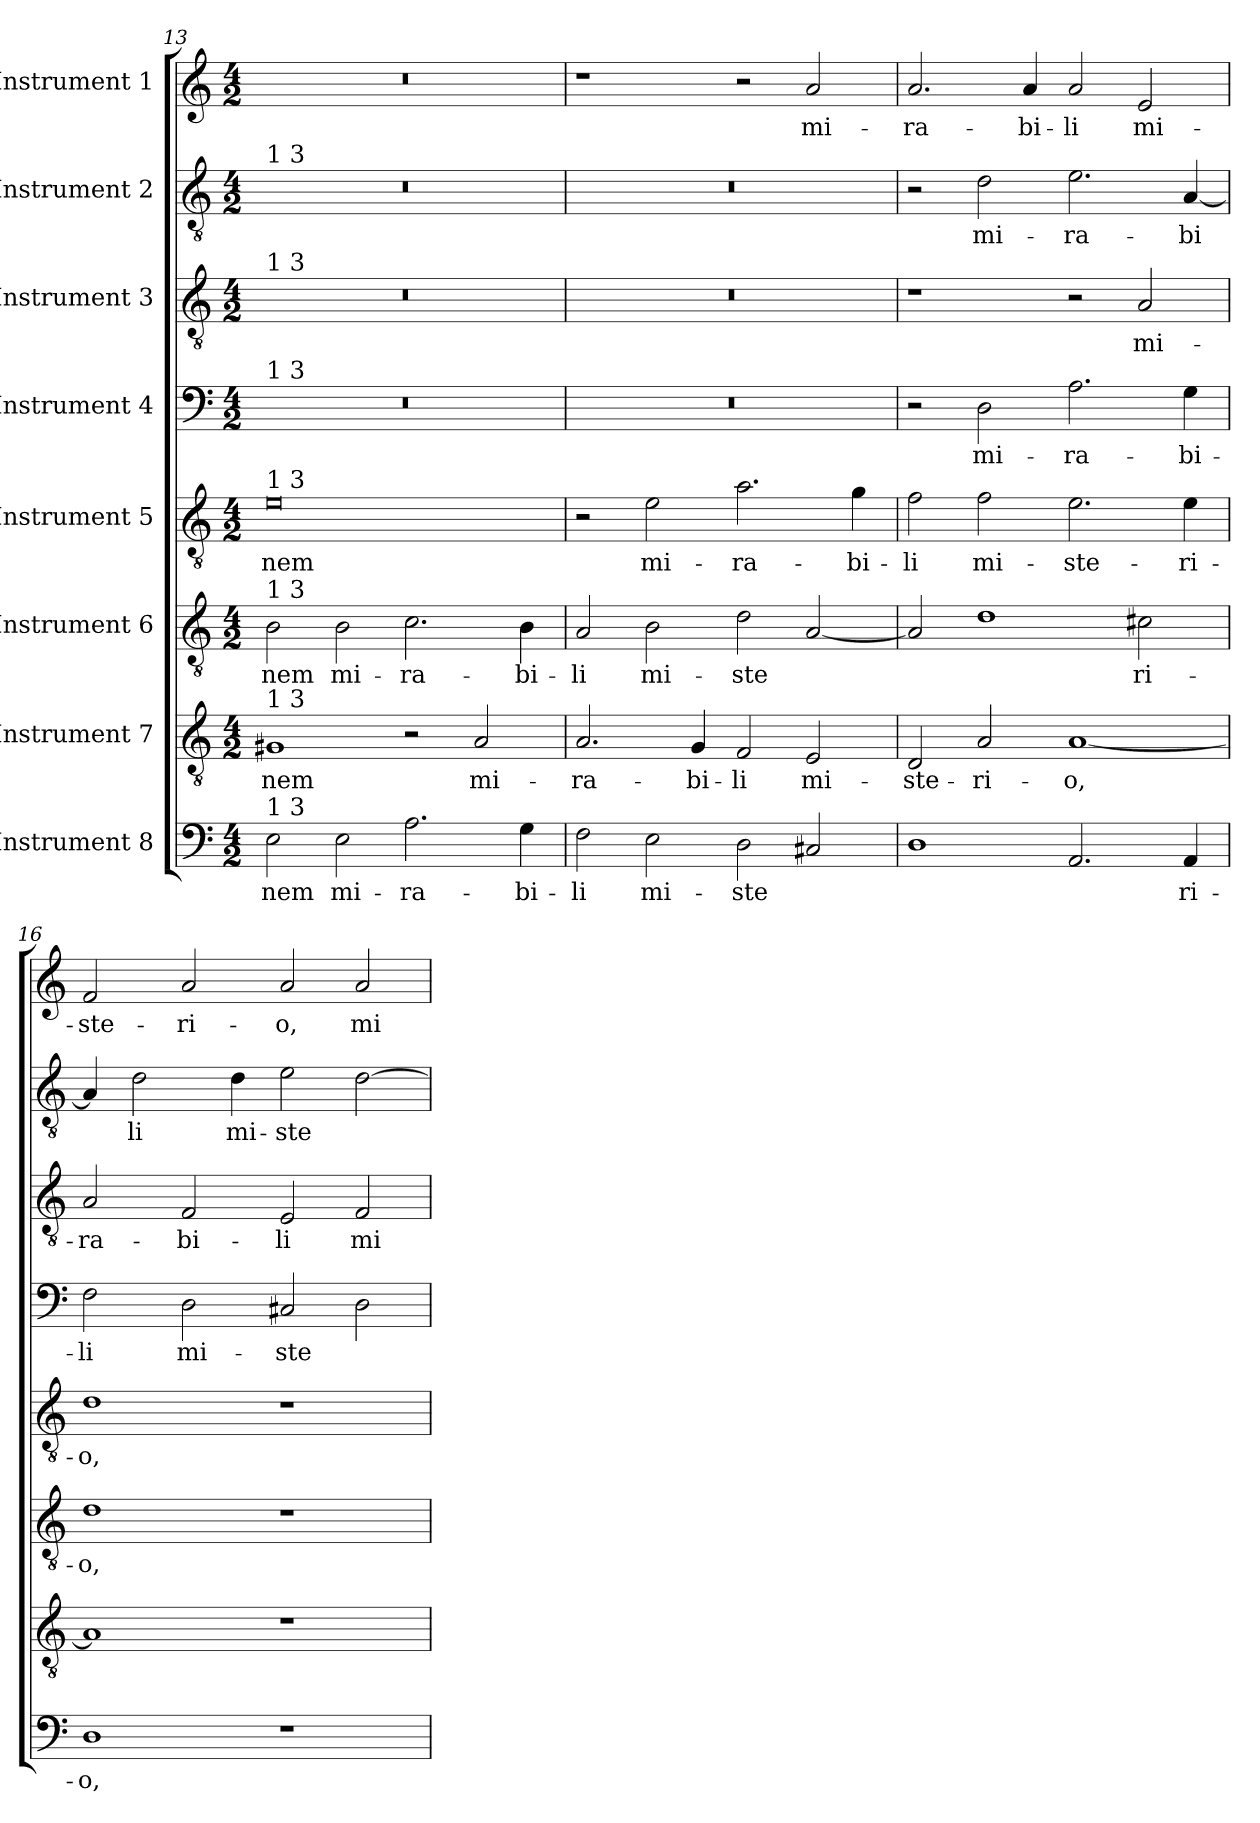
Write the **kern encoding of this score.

**kern	**text	**kern	**text	**kern	**text	**kern	**text	**kern	**text	**kern	**text	**kern	**text	**kern	**text
*part8	*part8	*part7	*part7	*part6	*part6	*part5	*part5	*part4	*part4	*part3	*part3	*part2	*part2	*part1	*part1
*staff8	*staff8	*staff7	*staff7	*staff6	*staff6	*staff5	*staff5	*staff4	*staff4	*staff3	*staff3	*staff2	*staff2	*staff1	*staff1
*I"Instrument 8	*	*I"Instrument 7	*	*I"Instrument 6	*	*I"Instrument 5	*	*I"Instrument 4	*	*I"Instrument 3	*	*I"Instrument 2	*	*I"Instrument 1	*
!!LO:PB:g=z
*clefF4	*	*clefGv2	*	*clefGv2	*	*clefGv2	*	*clefF4	*	*clefGv2	*	*clefGv2	*	*clefG2	*
*k[]	*	*k[]	*	*k[]	*	*k[]	*	*k[]	*	*k[]	*	*k[]	*	*k[]	*
*C:	*	*C:	*	*C:	*	*C:	*	*C:	*	*C:	*	*C:	*	*C:	*
*M4/2	*	*M4/2	*	*M4/2	*	*M4/2	*	*M4/2	*	*M4/2	*	*M4/2	*	*M4/2	*
=13	=13	=13	=13	=13	=13	=13	=13	=13	=13	=13	=13	=13	=13	=13	=13
!	!	!	!	!	!	!	!	!	!	!	!	!LO:TX:a:t=1 3	!	!	!
!	!	!	!	!	!	!	!	!	!	!LO:TX:a:t=1 3	!	!	!	!	!
!	!	!	!	!	!	!	!	!LO:TX:a:t=1 3	!	!	!	!	!	!	!
!	!	!	!	!	!	!LO:TX:a:t=1 3	!	!	!	!	!	!	!	!	!
!	!	!	!	!LO:TX:a:t=1 3	!	!	!	!	!	!	!	!	!	!	!
!	!	!LO:TX:a:t=1 3	!	!	!	!	!	!	!	!	!	!	!	!	!
!LO:TX:a:t=1 3	!	!	!	!	!	!	!	!	!	!	!	!	!	!	!
!	!LO:LY:b:cj	!	!LO:LY:b:cj	!	!LO:LY:b:cj	!	!LO:LY:b:cj	!	!	!	!	!	!	!	!
2E\	-nem	1G#X	-nem	2B\	-nem	0e	-nem	0r	.	0r	.	0r	.	0r	.
!	!LO:LY:b:cj	!	!	!	!LO:LY:b:cj	!	!	!	!	!	!	!	!	!	!
2E\	mi-	.	.	2B\	mi-	.	.	.	.	.	.	.	.	.	.
!	!LO:LY:b:cj	!	!	!	!LO:LY:b:cj	!	!	!	!	!	!	!	!	!	!
2.A\	-ra-	2r	.	2.c\	-ra-	.	.	.	.	.	.	.	.	.	.
!	!	!	!LO:LY:b:cj	!	!	!	!	!	!	!	!	!	!	!	!
.	.	2A/	mi-	.	.	.	.	.	.	.	.	.	.	.	.
!	!LO:LY:b:cj	!	!	!	!LO:LY:b:cj	!	!	!	!	!	!	!	!	!	!
4G\	-bi-	.	.	4B\	-bi-	.	.	.	.	.	.	.	.	.	.
=14	=14	=14	=14	=14	=14	=14	=14	=14	=14	=14	=14	=14	=14	=14	=14
!	!LO:LY:b:cj	!	!LO:LY:b:cj	!	!LO:LY:b:cj	!	!	!	!	!	!	!	!	!	!
2F\	-li	2.A/	-ra-	2A/	-li	2r	.	0r	.	0r	.	0r	.	1r	.
!	!LO:LY:b:cj	!	!	!	!LO:LY:b:cj	!	!LO:LY:b:cj	!	!	!	!	!	!	!	!
2E\	mi-	.	.	2B\	mi-	2e\	mi-	.	.	.	.	.	.	.	.
!	!	!	!LO:LY:b:cj	!	!	!	!	!	!	!	!	!	!	!	!
.	.	4G/	-bi-	.	.	.	.	.	.	.	.	.	.	.	.
!	!LO:LY:b:cj	!	!LO:LY:b:cj	!	!LO:LY:b:cj	!	!LO:LY:b:cj	!	!	!	!	!	!	!	!
2D\	-ste-	2F/	-li	2d\	-ste-	2.a\	-ra-	.	.	.	.	.	.	2r	.
!	!LO:LY:b:cj	!	!LO:LY:b:cj	!	!LO:LY:b:cj	!	!	!	!	!	!	!	!	!	!LO:LY:b:cj
2C#X/	--	2E/	mi-	[<2A/	--	.	.	.	.	.	.	.	.	2a/	mi-
!	!	!	!	!	!	!	!LO:LY:b:cj	!	!	!	!	!	!	!	!
.	.	.	.	.	.	4g\	-bi-	.	.	.	.	.	.	.	.
=15	=15	=15	=15	=15	=15	=15	=15	=15	=15	=15	=15	=15	=15	=15	=15
!	!LO:LY:b:cj	!	!LO:LY:b:cj	!	!LO:LY:b:cj	!	!LO:LY:b:cj	!	!	!	!	!	!	!	!LO:LY:b:cj
1D	--	2D/	-ste-	2A/]	--	2f\	-li	2r	.	1r	.	2r	.	2.a/	-ra-
!	!	!	!LO:LY:b:cj	!	!LO:LY:b:cj	!	!LO:LY:b:cj	!	!LO:LY:b:cj	!	!	!	!LO:LY:b:cj	!	!
.	.	2A/	-ri-	1d	--	2f\	mi-	2D\	mi-	.	.	2d\	mi-	.	.
!	!	!	!	!	!	!	!	!	!	!	!	!	!	!	!LO:LY:b:cj
.	.	.	.	.	.	.	.	.	.	.	.	.	.	4a/	-bi-
!	!LO:LY:b:cj	!	!LO:LY:b:cj	!	!	!	!LO:LY:b:cj	!	!LO:LY:b:cj	!	!	!	!LO:LY:b:cj	!	!LO:LY:b:cj
2.AA/	--	[<1A	-o,	.	.	2.e\	-ste-	2.A\	-ra-	2r	.	2.e\	-ra-	2a/	-li
!	!	!	!	!	!LO:LY:b:cj	!	!	!	!	!	!LO:LY:b:cj	!	!	!	!LO:LY:b:cj
.	.	.	.	2c#X\	-ri-	.	.	.	.	2A/	mi-	.	.	2e/	mi-
!	!LO:LY:b:cj	!	!	!	!	!	!LO:LY:b:cj	!	!LO:LY:b:cj	!	!	!	!LO:LY:b:cj	!	!
4AA/	-ri-	.	.	.	.	4e\	-ri-	4G\	-bi-	.	.	[<4A/	-bi-	.	.
=16	=16	=16	=16	=16	=16	=16	=16	=16	=16	=16	=16	=16	=16	=16	=16
!	!LO:LY:b:cj	!	!LO:LY:b:cj	!	!LO:LY:b:cj	!	!LO:LY:b:cj	!	!LO:LY:b:cj	!	!LO:LY:b:cj	!	!LO:LY:b:cj	!	!LO:LY:b:cj
1D	-o,	1A]	.	1d	-o,	1d	-o,	2F\	-li	2A/	-ra-	4A/]	--	2f/	-ste-
!	!	!	!	!	!	!	!	!	!	!	!	!	!LO:LY:b:cj	!	!
.	.	.	.	.	.	.	.	.	.	.	.	2d\	-li	.	.
!	!	!	!	!	!	!	!	!	!LO:LY:b:cj	!	!LO:LY:b:cj	!	!	!	!LO:LY:b:cj
.	.	.	.	.	.	.	.	2D\	mi-	2F/	-bi-	.	.	2a/	-ri-
!	!	!	!	!	!	!	!	!	!	!	!	!	!LO:LY:b:cj	!	!
.	.	.	.	.	.	.	.	.	.	.	.	4d\	mi-	.	.
!	!	!	!	!	!	!	!	!	!LO:LY:b:cj	!	!LO:LY:b:cj	!	!LO:LY:b:cj	!	!LO:LY:b:cj
1r	.	1r	.	1r	.	1r	.	2C#X/	-ste-	2E/	-li	2e\	-ste-	2a/	-o,
!	!	!	!	!	!	!	!	!	!LO:LY:b:cj	!	!LO:LY:b:cj	!	!LO:LY:b:cj	!	!LO:LY:b:cj
.	.	.	.	.	.	.	.	2D\	--	2F/	mi-	[>2d\	--	2a/	mi-
=	=	=	=	=	=	=	=	=	=	=	=	=	=	=	=
*-	*-	*-	*-	*-	*-	*-	*-	*-	*-	*-	*-	*-	*-	*-	*-
